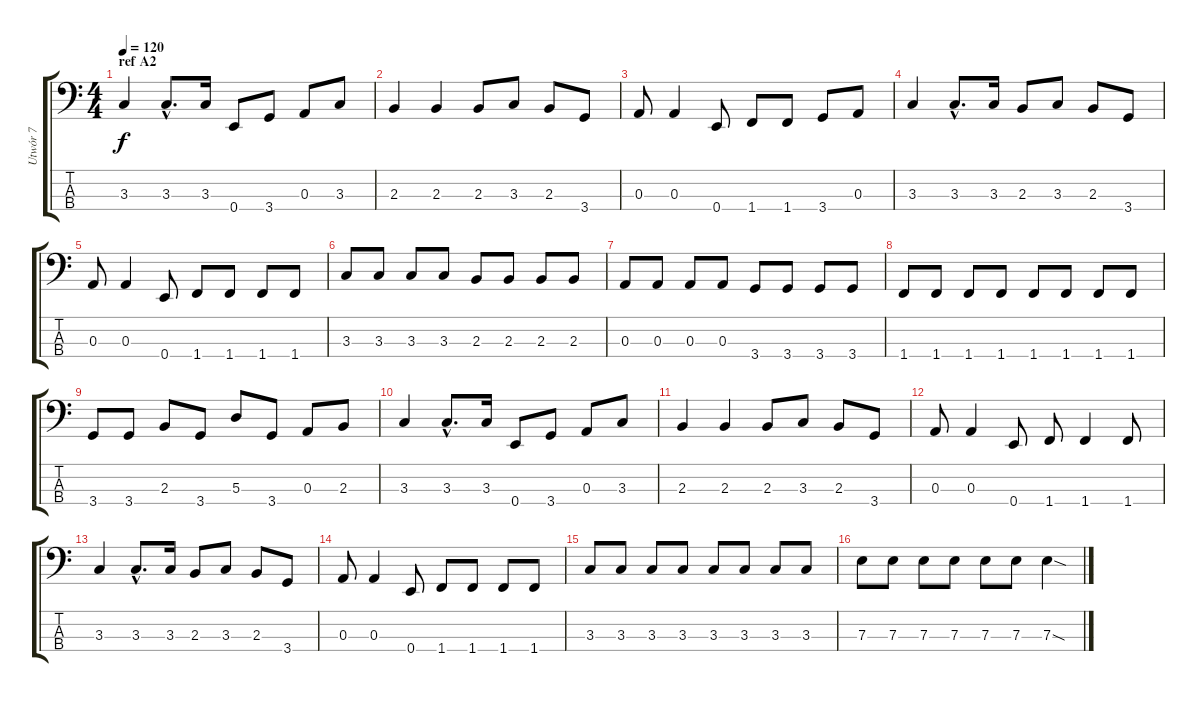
\track ("Utwór 7" "Utwór 7") {instrument electricbasspick}
\staff {score tabs}
\tuning (G2 D2 A1 E1) {hide}
\ts (4 4)
\section ("" "ref A2")
\tempo 120
\clef f4
\ks c
3.3.4{dy f} 3.3{hac}.8{d} 3.3.16 0.4.8 3.4.8 0.3.8 3.3.8 |
2.3.4 2.3.4 2.3.8 3.3.8 2.3.8 3.4.8 |
0.3.8 0.3.4 0.4.8 1.4.8 1.4.8 3.4.8 0.3.8 |
3.3.4 3.3{hac}.8{d} 3.3.16 2.3.8 3.3.8 2.3.8 3.4.8 |
0.3.8 0.3.4 0.4.8 1.4.8 1.4.8 1.4.8 1.4.8 |
3.3.8 3.3.8 3.3.8 3.3.8 2.3.8 2.3.8 2.3.8 2.3.8 |
0.3.8 0.3.8 0.3.8 0.3.8 3.4.8 3.4.8 3.4.8 3.4.8 |
1.4.8 1.4.8 1.4.8 1.4.8 1.4.8 1.4.8 1.4.8 1.4.8 |
3.4.8 3.4.8 2.3.8 3.4.8 5.3.8 3.4.8 0.3.8 2.3.8 |
3.3.4 3.3{hac}.8{d} 3.3.16 0.4.8 3.4.8 0.3.8 3.3.8 |
2.3.4 2.3.4 2.3.8 3.3.8 2.3.8 3.4.8 |
0.3.8 0.3.4 0.4.8 1.4.8 1.4.4 1.4.8 |
3.3.4 3.3{hac}.8{d} 3.3.16 2.3.8 3.3.8 2.3.8 3.4.8 |
0.3.8 0.3.4 0.4.8 1.4.8 1.4.8 1.4.8 1.4.8 |
3.3.8 3.3.8 3.3.8 3.3.8 3.3.8 3.3.8 3.3.8 3.3.8 |
7.3.8 7.3.8 7.3.8 7.3.8 7.3.8 7.3.8 7.3{sod}.4
